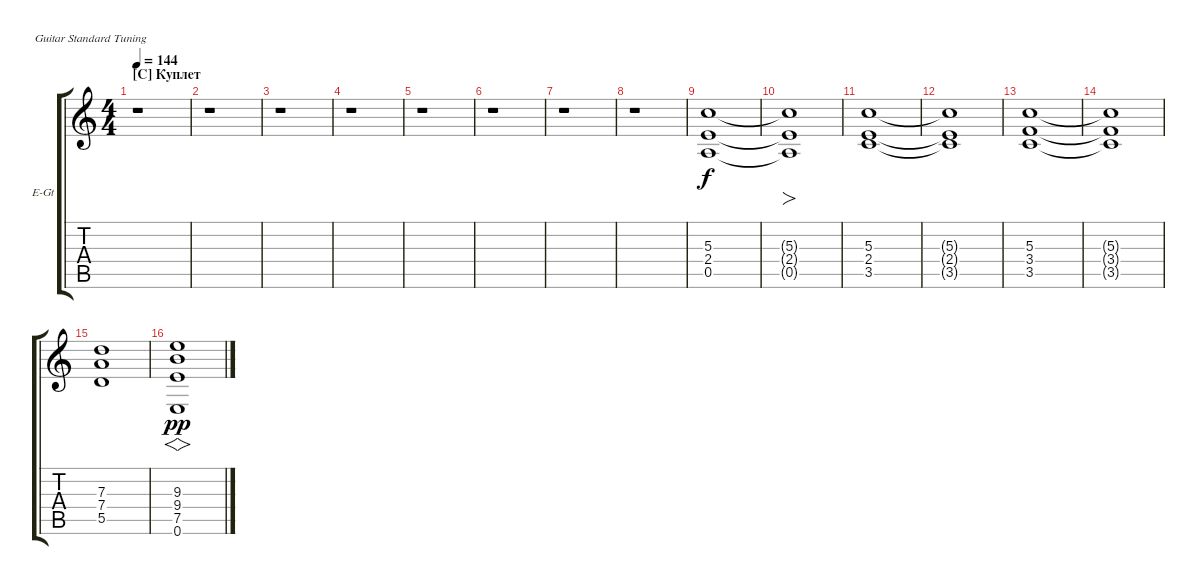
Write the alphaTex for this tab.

\defaultSystemsLayout 4
\bracketExtendMode groupsimilarinstruments
\firstSystemTrackNameOrientation horizontal
\otherSystemsTrackNameOrientation horizontal
\track ("Guitar Rythm 2 (Yakov)" "E-Gt") {instrument distortionguitar}
\staff {score tabs}
\tuning (E4 B3 G3 D3 A2 E2)
\ts (4 4)
\section ("C" "Куплет")
\tempo 144
\clef g2
\ks c
r.1{dy f} |
r.1 |
r.1 |
r.1 |
r.1 |
r.1 |
r.1 |
r.1 |
(0.5 2.4 5.3).1 |
(0.5{t} 2.4{t} 5.3{t}).1{fo} |
(3.5 2.4 5.3).1 |
(3.5{t} 2.4{t} 5.3{t}).1 |
(3.5 3.4 5.3).1 |
(3.5{t} 3.4{t} 5.3{t}).1 |
(5.5 7.4 7.3).1 |
(7.5 9.4 9.3 0.6).1{vs dy pp}
